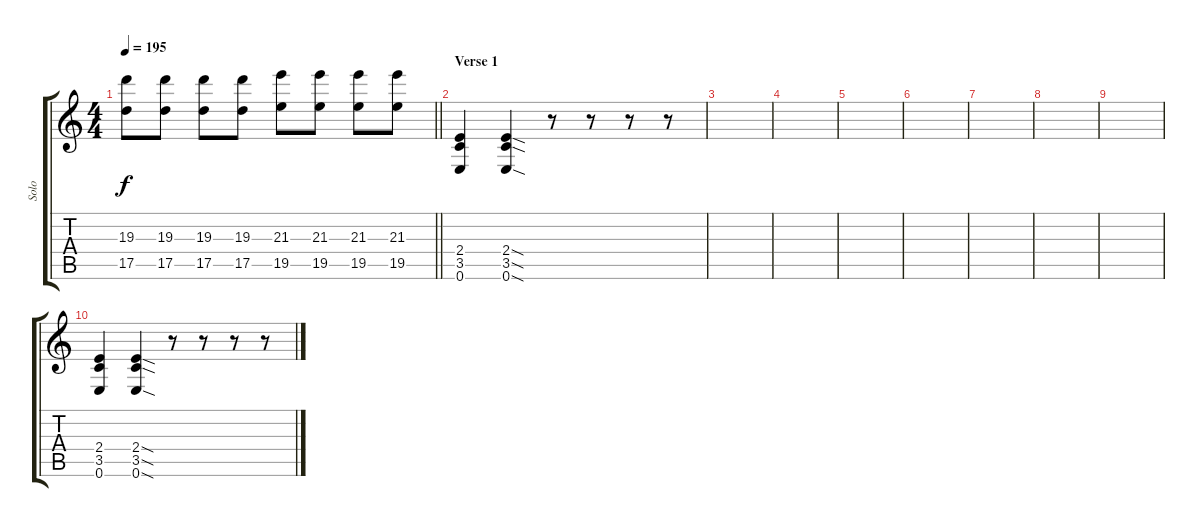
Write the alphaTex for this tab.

\track ("Solo" "Solo") {instrument distortionguitar}
\staff {score tabs}
\tuning (E4 B3 G3 D3 A2 E2) {hide}
\ts (4 4)
\tempo 195
\clef g2
\barLineRight lightlight
\ks c
(19.3 17.5).8{dy f} (19.3 17.5).8 (19.3 17.5).8 (19.3 17.5).8 (21.3 19.5).8 (21.3 19.5).8 (21.3 19.5).8 (21.3 19.5).8 |
\section ("" "Verse 1")
(2.4 3.5 0.6).4 (2.4{sod} 3.5{sod} 0.6{sod}).4 r.8 r.8 r.8 r.8 |
|
|
|
|
|
|
|
(2.4 3.5 0.6).4 (2.4{sod} 3.5{sod} 0.6{sod}).4 r.8 r.8 r.8 r.8
